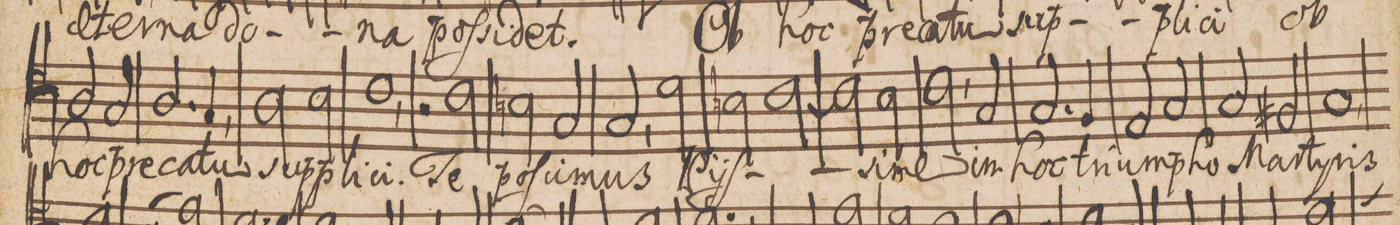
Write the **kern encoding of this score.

**kern	**text	**dynam
*I"Tenore	*	*
*clefC4	*	*
*k[]	*	*
*met(C|)	*	*
*M2/2	*	*
2A/	hoc	.
2G/	pre-	.
=143	=143	=143
2.A/	-ca-	.
4G/,<	-tu	.
=144	=144	=144
2A\	sup-	.
2B\	-pli-	.
=145	=145	=145
1c\,<	-ci.	.
=146	=146	=146
2r	.	.
2c\	Te	.
=147	=147	=147
2Bn\	poſ-	.
2G/	-ci-	.
=148	=148	=148
2G/,<	-mus	.
2d\	Pi-	.
=149	=149	=149
2Bn\	-jſ-	.
[<2c\	.	.
=150	=150	=150
2c\]	.	.
2B\	-si-	.
=151	=151	=151
2c\,<	-me	.
2G/	in	.
=152	=152	=152
2.G/	hoc	.
4F/	tri-	.
=153	=153	=153
2E/	-um-	.
2G/	-pho	.
=154	=154	=154
2G/	Mar-	.
2F#X/	-ty-	.
=155	=155	=155
1G/,<	-ris	.
=156	=156	=156
*-	*-	*-
